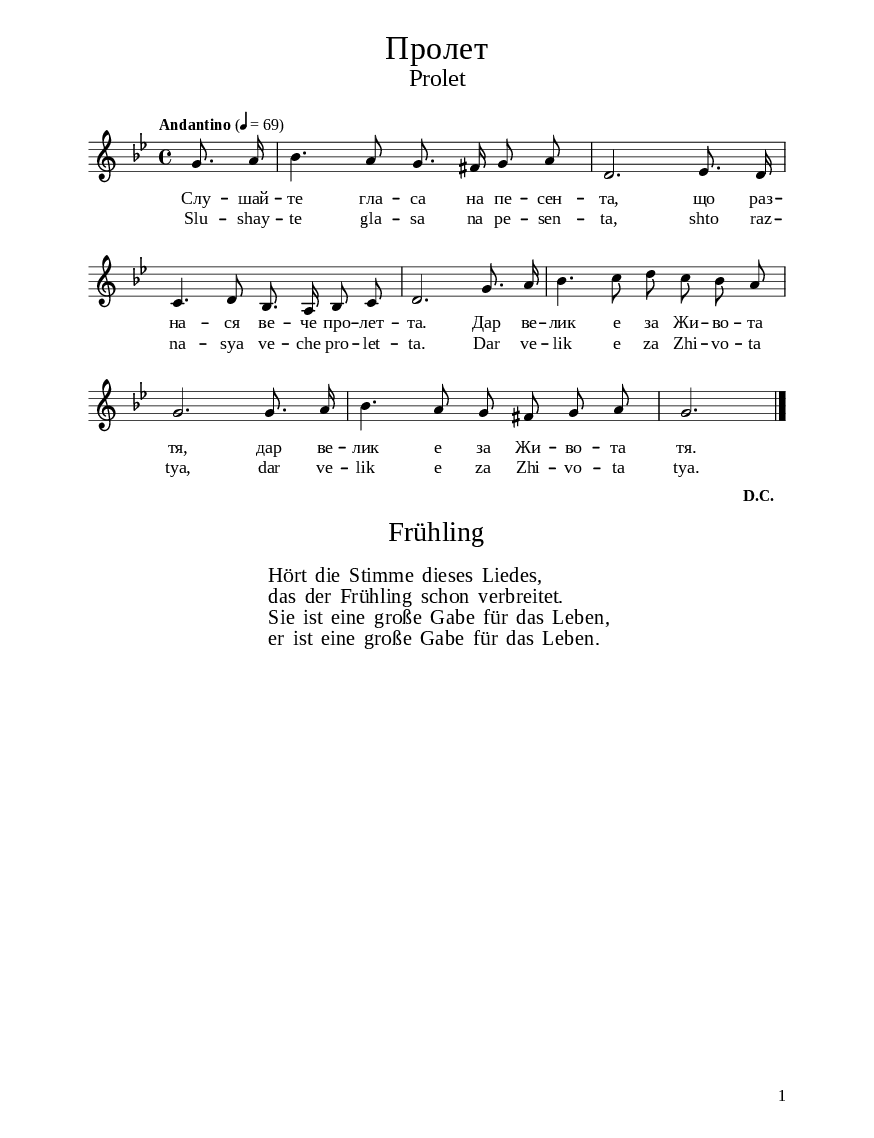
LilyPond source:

\version "2.24.0"

% include paper part and global functions
\include "include/globals.ily"

\bookpart {
  \include "include/bookpart-paper.ily"
  \score {
    \include "include/score-layout.ily"

    \new Voice \absolute{
      \clef treble
      \key g \minor
      \time 4/4
      \tempoFunc "Andantino" 4 "69"
      \autoBeamOff
      \partial 4
      g'8. a'16 | bes'4. a'8 g'8. fis'16 g'8 a'8 | d'2. es'8. d'16 | \break

      c'4. d'8 bes8. a16 bes8 c'8  d'2. g'8. a'16 | bes'4. c''8 d''8 c''8 bes'8 a'8 |\break |

      g'2. g'8. a'16 | bes'4. a'8 g'8 fis'8 g'8 a'8 | g'2. \bar "|."
    }

    \addlyrics {
      Слу  --  шай  --
      те   гла  --  са   на   пе  --  сен  --  та,   що   раз  --  на  --
      ся   ве  --  че   про  --  лет  --  та.   Дар   ве  --  лик   е
      за   Жи  --  во  --  та   тя,   дар   ве  --  лик   е   за   Жи  --
      во  -- та тя.
    }
    \addlyrics {
      Slu  --  shay  --
      te   gla  --  sa   na   pe  --  sen  --  ta,   shto   raz  --  na  --
      sya   ve  --  che   pro  --  let  --  ta.   Dar   ve  --  lik   e
      za   Zhi  --  vo  --  ta   tya,   dar   ve  --  lik   e   za   Zhi  --
      vo  -- ta tya.}

      \header {
        title = \titleFunc "Пролет" "Prolet"
      }

      \midi{}

    } % score
 
    \markup \dc-one "D.C."
    

    % include foreign translation(s) of the song
    \version "2.24.0"

\markup \fill-line { \fontsize #deTitleFontSize "Frühling" }
\markup \null
\markup \null
\markup \fontsize #deCoupletFontSize {
  \hspace #16
  \override #`(baseline-skip . ,deCoupletBaselineSkip)

  \column {

   \line { " "  Hört die Stimme dieses Liedes,}

   \line { " "  das der Frühling schon verbreitet.}

   \line { " "  Sie ist eine große Gabe für das Leben,}

  \line { " "   er ist eine große Gabe für das Leben. }


  }
}


  } % bookpart
